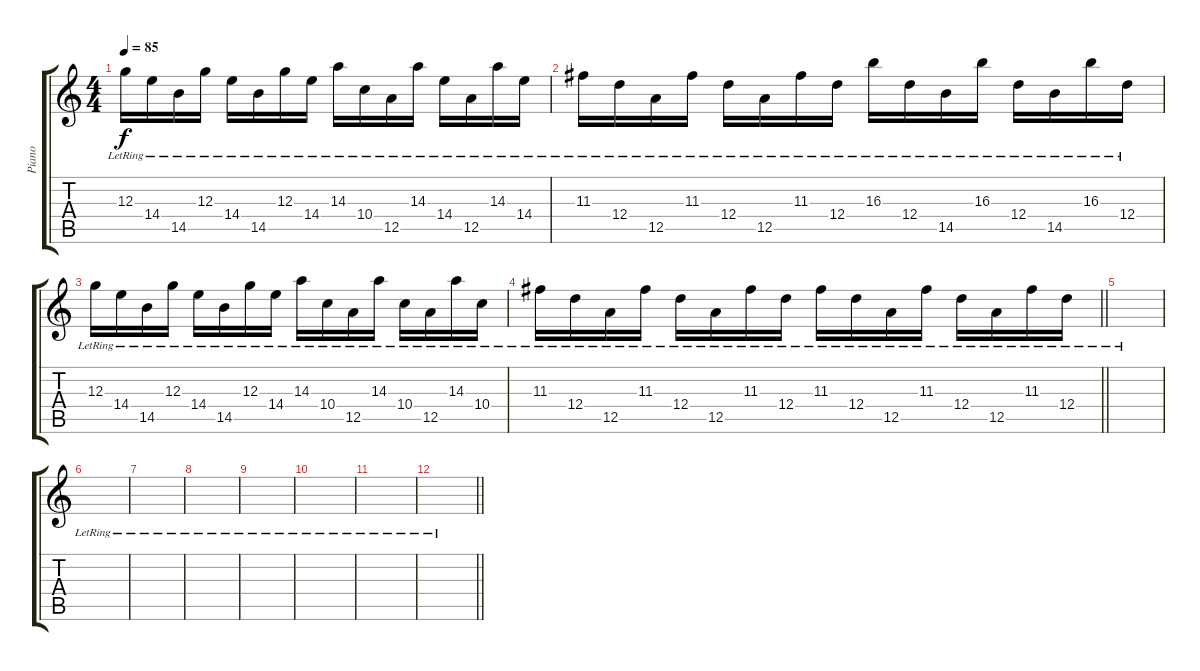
\track ("Piano" "Piano") {solo instrument acousticguitarsteel}
\staff {score tabs}
\tuning (E4 B3 G3 D3 A2 E2) {hide}
\ts (4 4)
\tempo 85
\clef g2
\ks c
12.3{lr}.16{dy f} 14.4{lr}.16 14.5{lr}.16 12.3{lr}.16 14.4{lr}.16 14.5{lr}.16 12.3{lr}.16 14.4{lr}.16 14.3{lr}.16 10.4{lr}.16 12.5{lr}.16 14.3{lr}.16 14.4{lr}.16 12.5{lr}.16 14.3{lr}.16 14.4{lr}.16 |
11.3{lr}.16 12.4{lr}.16 12.5{lr}.16 11.3{lr}.16 12.4{lr}.16 12.5{lr}.16 11.3{lr}.16 12.4{lr}.16 16.3{lr}.16 12.4{lr}.16 14.5{lr}.16 16.3{lr}.16 12.4{lr}.16 14.5{lr}.16 16.3{lr}.16 12.4{lr}.16 |
12.3{lr}.16 14.4{lr}.16 14.5{lr}.16 12.3{lr}.16 14.4{lr}.16 14.5{lr}.16 12.3{lr}.16 14.4{lr}.16 14.3{lr}.16 10.4{lr}.16 12.5{lr}.16 14.3{lr}.16 10.4{lr}.16 12.5{lr}.16 14.3{lr}.16 10.4{lr}.16 |
\barLineRight lightlight
11.3{lr}.16 12.4{lr}.16 12.5{lr}.16 11.3{lr}.16 12.4{lr}.16 12.5{lr}.16 11.3{lr}.16 12.4{lr}.16 11.3{lr}.16 12.4{lr}.16 12.5{lr}.16 11.3{lr}.16 12.4{lr}.16 12.5{lr}.16 11.3{lr}.16 12.4{lr}.16 |
\section ("" "")
|
|
|
|
|
|
|
\barLineRight lightlight
